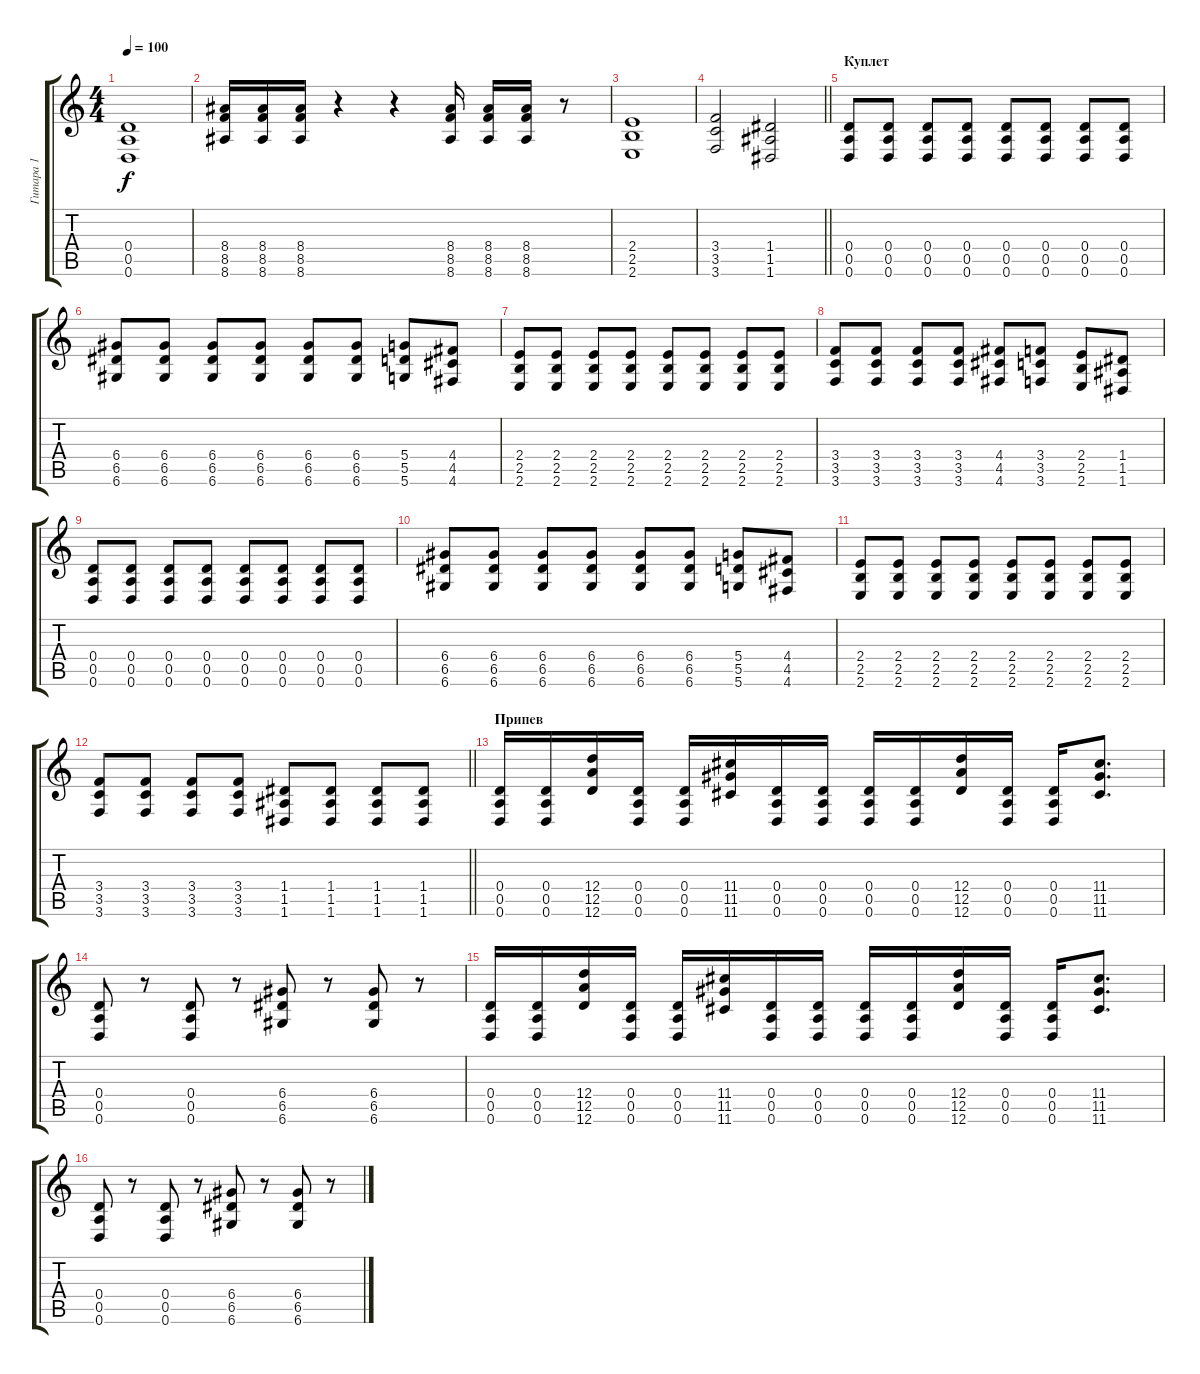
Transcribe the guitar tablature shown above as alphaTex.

\track ("Гитара 1" "Гитара 1") {instrument distortionguitar}
\staff {score tabs}
\tuning (E4 B3 G3 D3 A2 D2) {hide}
\ts (4 4)
\tempo 100
\clef g2
\ks c
(0.4 0.5 0.6).1{dy f} |
(8.4 8.5 8.6).16 (8.4 8.5 8.6).16 (8.4 8.5 8.6).16 r.4 r.4 (8.4 8.5 8.6).16 (8.4 8.5 8.6).16 (8.4 8.5 8.6).16 r.8 |
(2.4 2.5 2.6).1 |
\barLineRight lightlight
(3.4 3.5 3.6).2 (1.4 1.5 1.6).2 |
\section ("" "Куплет")
(0.4 0.5 0.6).8 (0.4 0.5 0.6).8 (0.4 0.5 0.6).8 (0.4 0.5 0.6).8 (0.4 0.5 0.6).8 (0.4 0.5 0.6).8 (0.4 0.5 0.6).8 (0.4 0.5 0.6).8 |
(6.4 6.5 6.6).8 (6.4 6.5 6.6).8 (6.4 6.5 6.6).8 (6.4 6.5 6.6).8 (6.4 6.5 6.6).8 (6.4 6.5 6.6).8 (5.4 5.5 5.6).8 (4.4 4.5 4.6).8 |
(2.4 2.5 2.6).8 (2.4 2.5 2.6).8 (2.4 2.5 2.6).8 (2.4 2.5 2.6).8 (2.4 2.5 2.6).8 (2.4 2.5 2.6).8 (2.4 2.5 2.6).8 (2.4 2.5 2.6).8 |
(3.4 3.5 3.6).8 (3.4 3.5 3.6).8 (3.4 3.5 3.6).8 (3.4 3.5 3.6).8 (4.4 4.5 4.6).8 (3.4 3.5 3.6).8 (2.4 2.5 2.6).8 (1.4 1.5 1.6).8 |
(0.4 0.5 0.6).8 (0.4 0.5 0.6).8 (0.4 0.5 0.6).8 (0.4 0.5 0.6).8 (0.4 0.5 0.6).8 (0.4 0.5 0.6).8 (0.4 0.5 0.6).8 (0.4 0.5 0.6).8 |
(6.4 6.5 6.6).8 (6.4 6.5 6.6).8 (6.4 6.5 6.6).8 (6.4 6.5 6.6).8 (6.4 6.5 6.6).8 (6.4 6.5 6.6).8 (5.4 5.5 5.6).8 (4.4 4.5 4.6).8 |
(2.4 2.5 2.6).8 (2.4 2.5 2.6).8 (2.4 2.5 2.6).8 (2.4 2.5 2.6).8 (2.4 2.5 2.6).8 (2.4 2.5 2.6).8 (2.4 2.5 2.6).8 (2.4 2.5 2.6).8 |
\barLineRight lightlight
(3.4 3.5 3.6).8 (3.4 3.5 3.6).8 (3.4 3.5 3.6).8 (3.4 3.5 3.6).8 (1.4 1.5 1.6).8 (1.4 1.5 1.6).8 (1.4 1.5 1.6).8 (1.4 1.5 1.6).8 |
\section ("" "Припев")
(0.4 0.5 0.6).16 (0.4 0.5 0.6).16 (12.4 12.5 12.6).16 (0.4 0.5 0.6).16 (0.4 0.5 0.6).16 (11.4 11.5 11.6).16 (0.4 0.5 0.6).16 (0.4 0.5 0.6).16 (0.4 0.5 0.6).16 (0.4 0.5 0.6).16 (12.4 12.5 12.6).16 (0.4 0.5 0.6).16 (0.4 0.5 0.6).16 (11.4 11.5 11.6).8{d} |
(0.4 0.5 0.6).8 r.8 (0.4 0.5 0.6).8 r.8 (6.4 6.5 6.6).8 r.8 (6.4 6.5 6.6).8 r.8 |
(0.4 0.5 0.6).16 (0.4 0.5 0.6).16 (12.4 12.5 12.6).16 (0.4 0.5 0.6).16 (0.4 0.5 0.6).16 (11.4 11.5 11.6).16 (0.4 0.5 0.6).16 (0.4 0.5 0.6).16 (0.4 0.5 0.6).16 (0.4 0.5 0.6).16 (12.4 12.5 12.6).16 (0.4 0.5 0.6).16 (0.4 0.5 0.6).16 (11.4 11.5 11.6).8{d} |
(0.4 0.5 0.6).8 r.8 (0.4 0.5 0.6).8 r.8 (6.4 6.5 6.6).8 r.8 (6.4 6.5 6.6).8 r.8
